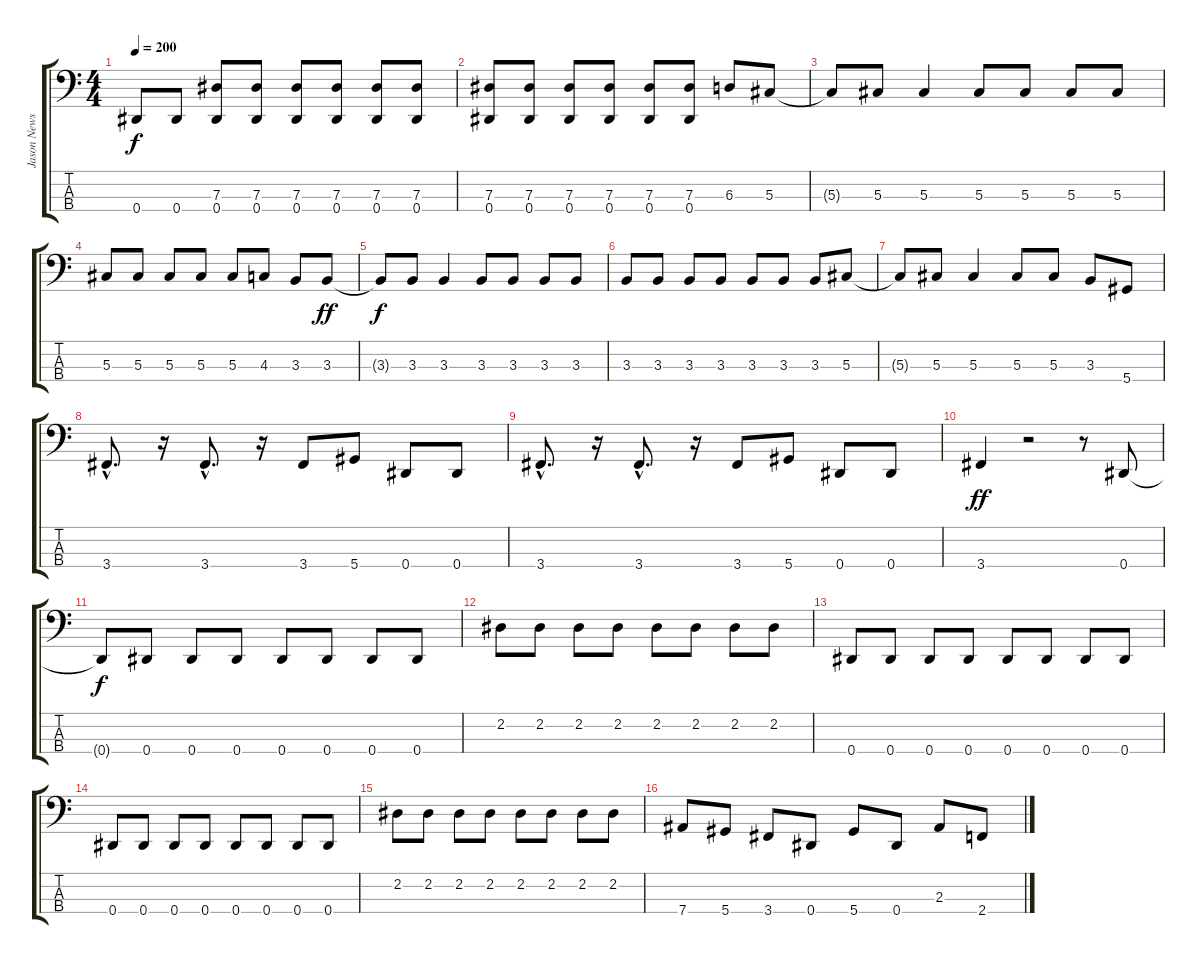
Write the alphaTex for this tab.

\track ("Jason Newsted" "Jason News") {instrument electricbasspick}
\staff {score tabs}
\tuning (Gb2 Db2 Ab1 Eb1) {hide}
\ts (4 4)
\tempo 200
\clef f4
\ks c
0.4{t}.8{dy f} 0.4.8 (7.3 0.4).8 (7.3 0.4).8 (7.3 0.4).8 (7.3 0.4).8 (7.3 0.4).8 (7.3 0.4).8 |
(7.3 0.4).8 (7.3 0.4).8 (7.3 0.4).8 (7.3 0.4).8 (7.3 0.4).8 (7.3 0.4).8 6.3.8 5.3.8 |
5.3{t}.8 5.3.8 5.3.4 5.3.8 5.3.8 5.3.8 5.3.8 |
5.3.8 5.3.8 5.3.8 5.3.8 5.3.8 4.3.8 3.3.8 3.3.8{dy ff} |
3.3{t}.8{dy f} 3.3.8 3.3.4 3.3.8 3.3.8 3.3.8 3.3.8 |
3.3.8 3.3.8 3.3.8 3.3.8 3.3.8 3.3.8 3.3.8 5.3.8 |
5.3{t}.8 5.3.8 5.3.4 5.3.8 5.3.8 3.3.8 5.4.8 |
3.4{hac}.8{d} r.16 3.4{hac}.8{d} r.16 3.4.8 5.4.8 0.4.8 0.4.8 |
3.4{hac}.8{d} r.16 3.4{hac}.8{d} r.16 3.4.8 5.4.8 0.4.8 0.4.8 |
3.4.4{dy ff} r.2 r.8 0.4.8 |
0.4{t}.8{dy f} 0.4.8 0.4.8 0.4.8 0.4.8 0.4.8 0.4.8 0.4.8 |
2.2.8 2.2.8 2.2.8 2.2.8 2.2.8 2.2.8 2.2.8 2.2.8 |
0.4.8 0.4.8 0.4.8 0.4.8 0.4.8 0.4.8 0.4.8 0.4.8 |
0.4.8 0.4.8 0.4.8 0.4.8 0.4.8 0.4.8 0.4.8 0.4.8 |
2.2.8 2.2.8 2.2.8 2.2.8 2.2.8 2.2.8 2.2.8 2.2.8 |
7.4.8 5.4.8 3.4.8 0.4.8 5.4.8 0.4.8 2.3.8 2.4.8
